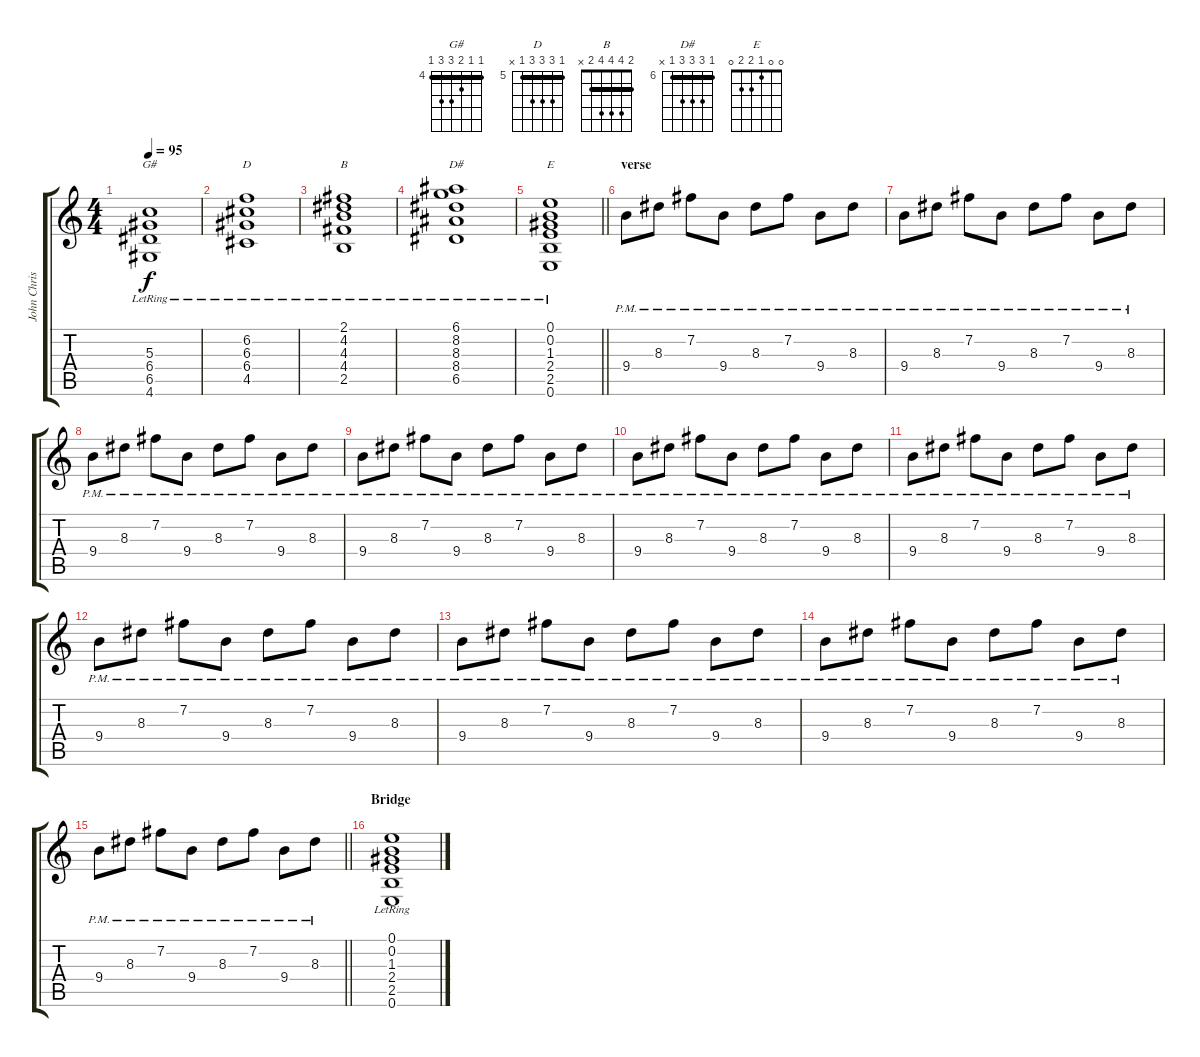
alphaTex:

\track ("John Christ" "John Chris") {instrument electricguitarclean}
\staff {score tabs}
\tuning (E4 B3 G3 D3 A2 E2) {hide}
\chord ("G#" 4 4 5 6 6 4) {firstfret 4 barre 4}
\chord ("D" 5 7 7 7 5 x) {firstfret 5 barre 5}
\chord ("B" 2 4 4 4 2 x) {barre 2}
\chord ("D#" 6 8 8 8 6 x) {firstfret 6 barre 6}
\chord ("E" 0 0 1 2 2 0)
\ts (4 4)
\tempo 95
\clef g2
\ks c
(5.3 6.4{lr} 6.5{lr} 4.6{lr}).1{ch "G#" dy f} |
(6.2 6.3{lr} 6.4{lr} 4.5{lr}).1{ch "D"} |
(2.1{lr} 4.2{lr} 4.3{lr} 4.4{lr} 2.5{lr}).1{ch "B"} |
(6.1{lr} 8.2{lr} 8.3{lr} 8.4{lr} 6.5{lr}).1{ch "D#"} |
\barLineRight lightlight
(0.1{lr} 0.2{lr} 1.3{lr} 2.4{lr} 2.5{lr} 0.6{lr}).1{ch "E"} |
\section ("" "verse")
9.4{pm}.8 8.3{pm}.8 7.2{pm}.8 9.4{pm}.8 8.3{pm}.8 7.2{pm}.8 9.4{pm}.8 8.3{pm}.8 |
9.4{pm}.8 8.3{pm}.8 7.2{pm}.8 9.4{pm}.8 8.3{pm}.8 7.2{pm}.8 9.4{pm}.8 8.3{pm}.8 |
9.4{pm}.8 8.3{pm}.8 7.2{pm}.8 9.4{pm}.8 8.3{pm}.8 7.2{pm}.8 9.4{pm}.8 8.3{pm}.8 |
9.4{pm}.8 8.3{pm}.8 7.2{pm}.8 9.4{pm}.8 8.3{pm}.8 7.2{pm}.8 9.4{pm}.8 8.3{pm}.8 |
9.4{pm}.8 8.3{pm}.8 7.2{pm}.8 9.4{pm}.8 8.3{pm}.8 7.2{pm}.8 9.4{pm}.8 8.3{pm}.8 |
9.4{pm}.8 8.3{pm}.8 7.2{pm}.8 9.4{pm}.8 8.3{pm}.8 7.2{pm}.8 9.4{pm}.8 8.3{pm}.8 |
9.4{pm}.8 8.3{pm}.8 7.2{pm}.8 9.4{pm}.8 8.3{pm}.8 7.2{pm}.8 9.4{pm}.8 8.3{pm}.8 |
9.4{pm}.8 8.3{pm}.8 7.2{pm}.8 9.4{pm}.8 8.3{pm}.8 7.2{pm}.8 9.4{pm}.8 8.3{pm}.8 |
9.4{pm}.8 8.3{pm}.8 7.2{pm}.8 9.4{pm}.8 8.3{pm}.8 7.2{pm}.8 9.4{pm}.8 8.3{pm}.8 |
\barLineRight lightlight
9.4{pm}.8 8.3{pm}.8 7.2{pm}.8 9.4{pm}.8 8.3{pm}.8 7.2{pm}.8 9.4{pm}.8 8.3{pm}.8 |
\section ("" "Bridge")
(0.1{lr} 0.2{lr} 1.3{lr} 2.4{lr} 2.5{lr} 0.6{lr}).1
